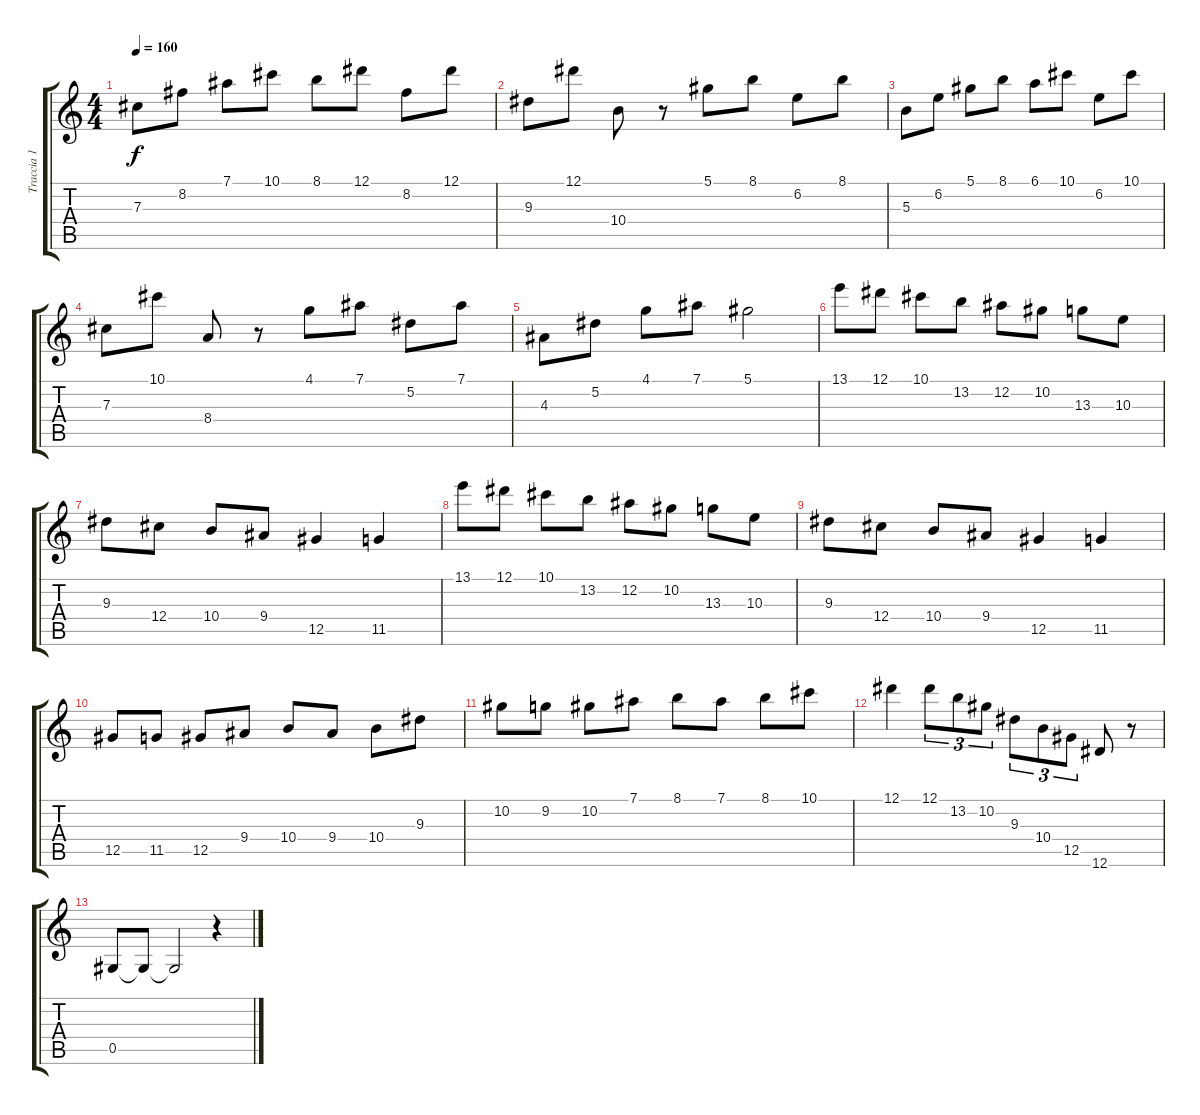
\track ("Traccia 1" "Traccia 1") {instrument overdrivenguitar}
\staff {score tabs}
\tuning (Eb4 Bb3 Gb3 Db3 Ab2 Eb2) {hide}
\ts (4 4)
\tempo 160
\clef g2
\ks c
7.3.8{dy f} 8.2.8 7.1.8 10.1.8 8.1.8 12.1.8 8.2.8 12.1.8 |
9.3.8 12.1.8 10.4.8 r.8 5.1.8 8.1.8 6.2.8 8.1.8 |
5.3.8 6.2.8 5.1.8 8.1.8 6.1.8 10.1.8 6.2.8 10.1.8 |
7.3.8 10.1.8 8.4.8 r.8 4.1.8 7.1.8 5.2.8 7.1.8 |
4.3.8 5.2.8 4.1.8 7.1.8 5.1.2 |
13.1.8 12.1.8 10.1.8 13.2.8 12.2.8 10.2.8 13.3.8 10.3.8 |
9.3.8 12.4.8 10.4.8 9.4.8 12.5.4 11.5.4 |
13.1.8 12.1.8 10.1.8 13.2.8 12.2.8 10.2.8 13.3.8 10.3.8 |
9.3.8 12.4.8 10.4.8 9.4.8 12.5.4 11.5.4 |
12.5.8 11.5.8 12.5.8 9.4.8 10.4.8 9.4.8 10.4.8 9.3.8 |
10.2.8 9.2.8 10.2.8 7.1.8 8.1.8 7.1.8 8.1.8 10.1.8 |
12.1.4 12.1.8{tu (3 2)} 13.2.8{tu (3 2)} 10.2.8{tu (3 2)} 9.3.8{tu (3 2)} 10.4.8{tu (3 2)} 12.5.8{tu (3 2)} 12.6.8 r.8 |
0.5.8 0.5{t}.8 0.5{t}.2 r.4
